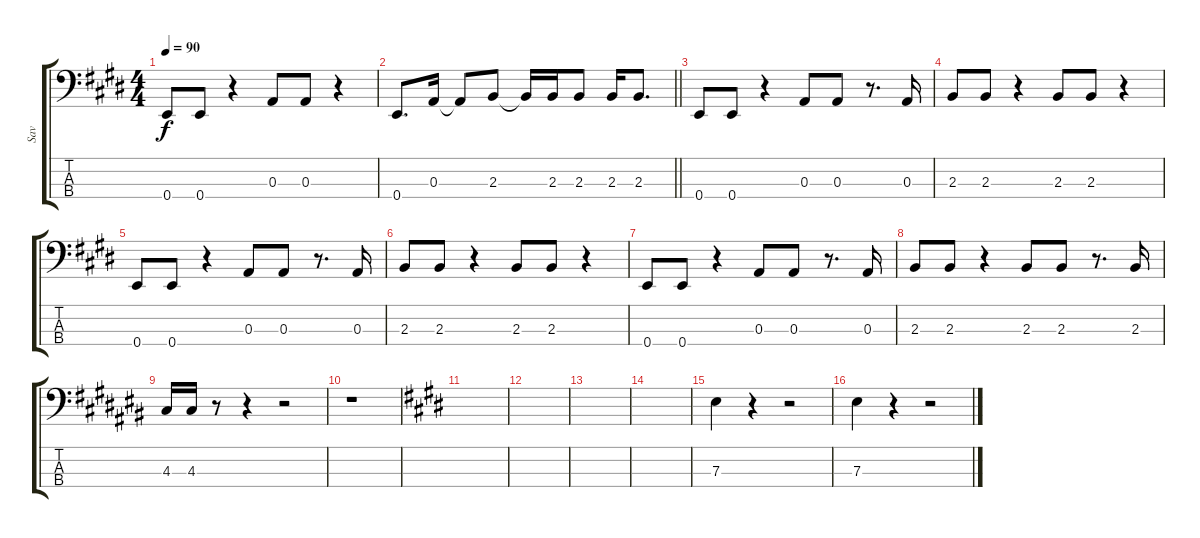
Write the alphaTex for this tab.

\track ("Sav" "Sav") {instrument electricbasspick}
\staff {score tabs}
\tuning (G2 D2 A1 E1) {hide}
\ts (4 4)
\tempo 90
\clef f4
\ks e
0.4.8{dy f} 0.4.8 r.4 0.3.8 0.3.8 r.4 |
\barLineRight lightlight
0.4.8{d} 0.3.16 0.3{t}.8 2.3.8 2.3{t}.16 2.3.16 2.3.8 2.3.16 2.3.8{d} |
0.4.8 0.4.8 r.4 0.3.8 0.3.8 r.8{d} 0.3.16 |
2.3.8 2.3.8 r.4 2.3.8 2.3.8 r.4 |
0.4.8 0.4.8 r.4 0.3.8 0.3.8 r.8{d} 0.3.16 |
2.3.8 2.3.8 r.4 2.3.8 2.3.8 r.4 |
0.4.8 0.4.8 r.4 0.3.8 0.3.8 r.8{d} 0.3.16 |
2.3.8 2.3.8 r.4 2.3.8 2.3.8 r.8{d} 2.3.16 |
\ks c#
4.3.16 4.3.16 r.8 r.4 r.2 |
r.1 |
\ks e
|
|
|
|
7.3.4 r.4 r.2 |
7.3.4 r.4 r.2
